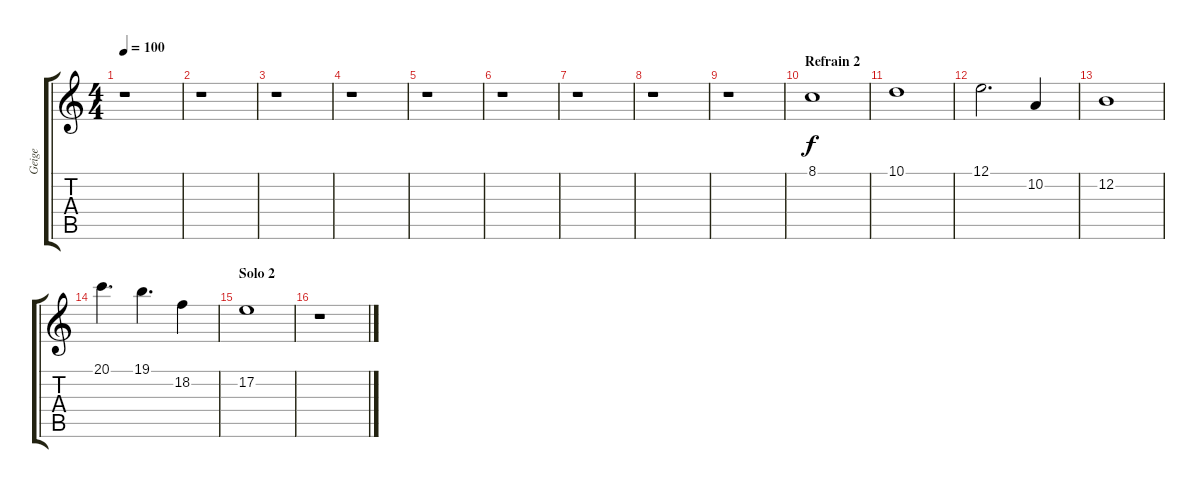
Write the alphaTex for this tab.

\track ("Geige" "Geige") {instrument violin}
\staff {score tabs}
\tuning (E4 B3 G3 D3 A2 E2) {hide}
\ts (4 4)
\tempo 100
\clef g2
\ks c
r.1{dy f} |
r.1 |
r.1 |
r.1 |
r.1 |
r.1 |
r.1 |
r.1 |
r.1 |
\section ("" "Refrain 2")
8.1.1 |
10.1.1 |
12.1.2{d} 10.2.4 |
12.2.1 |
20.1.4{d} 19.1.4{d} 18.2.4 |
\section ("" "Solo 2")
17.2.1 |
r.1
